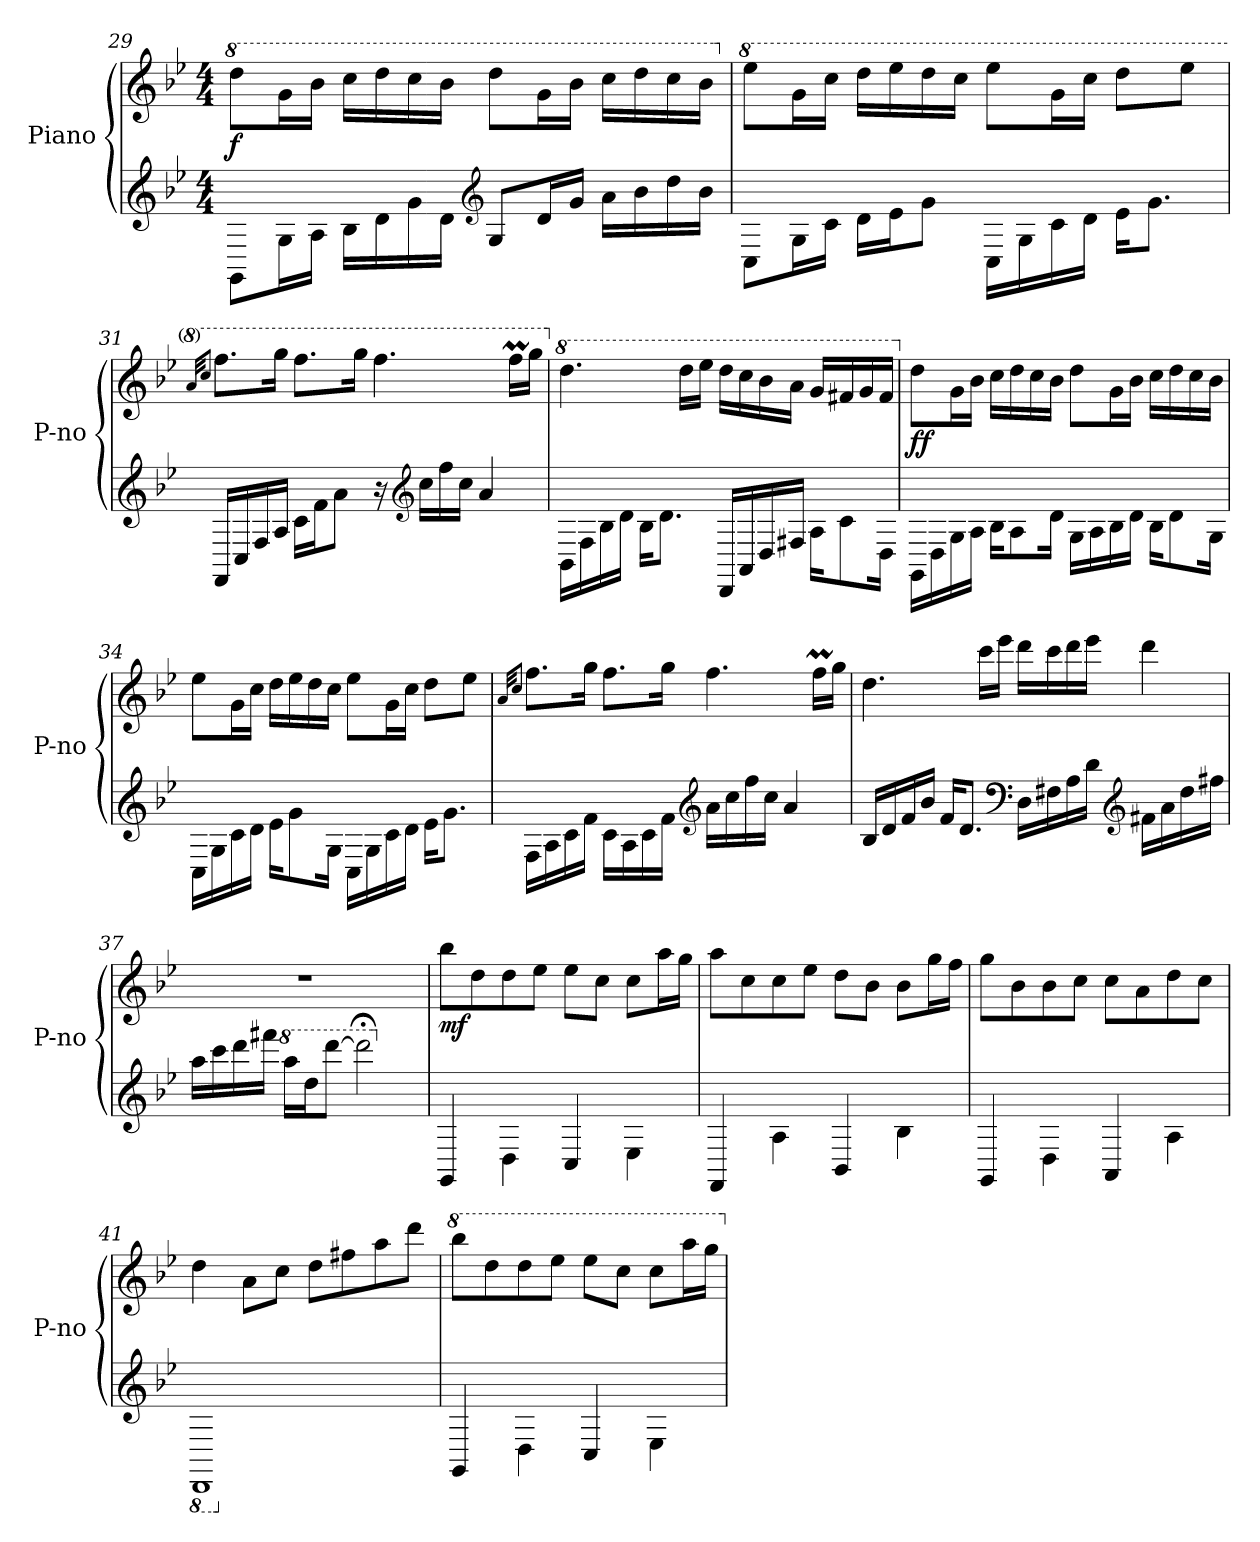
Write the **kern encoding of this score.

**kern	**kern	**dynam
*part1	*part1	*part1
*staff2	*staff1	*staff1/2
*I"Piano	*	*
*I'P-no	*	*
*clefG2	*clefG2	*
*k[b-e-]	*k[b-e-]	*
*M4/4	*M4/4	*
*	*8va	*
=29	=29	=29
!	!	!LO:DY:b
8GG<\L	8ddd\L	f
16G<\L	16gg\L	.
16A<\JJ	16bb-\JJ	.
16B-<\LL	16ccc\LL	.
16d<\	16ddd\	.
16g<\	16ccc\	.
16d<\JJ	16bb-\JJ	.
*clefG2	*	*
8G</L	8ddd\L	.
16d</L	16gg\L	.
16g</JJ	16bb-\JJ	.
16a<\LL	16ccc\LL	.
16b-<\	16ddd\	.
16dd<\	16ccc\	.
16b-<\JJ	16bb-\JJ	.
!!LO:LB:g=z
=30	=30	=30
*	*X8va	*
*	*8va	*
8C<\L	8eee-\L	.
16G<\L	16gg\L	.
16c<\JJ	16ccc\JJ	.
16d<\LL	16ddd\LL	.
16e-<\J	16eee-\	.
8g<\J	16ddd\	.
.	16ccc\JJ	.
16C<\LL	8eee-\L	.
16G<\	.	.
16c<\	16gg\L	.
16d<\JJ	16ccc\JJ	.
16e-<\KL	8ddd\L	.
8.g<\J	.	.
.	8eee-\J	.
=31	=31	=31
.	32qaa/KKL	.
.	8qccc/J	.
16FF</LL	8.fff\L	.
16C</	.	.
16F</	.	.
16A</JJ	16ggg\Jk	.
16c<\LL	8.fff\L	.
16f<\J	.	.
8a<\J	.	.
.	16ggg\Jk	.
16r	4.fff\	.
*clefG2	*	*
16cc<\LL	.	.
16ff<\	.	.
16cc<\JJ	.	.
4a</	.	.
.	16fffM\LL	.
.	16ggg\JJ	.
!!LO:LB:g=z
=32	=32	=32
*	*X8va	*
*	*8va	*
16BB-<\LL	4.ddd\	.
16F<\	.	.
16B-<\	.	.
16d<\JJ	.	.
16B-<\KL	.	.
8.d<\J	.	.
.	16ddd\LL	.
.	16eee-\JJ	.
16DD</LL	16ddd\LL	.
16AA</	16ccc\	.
16D</	16bb-\	.
16F#X</JJ	16aa\JJ	.
16A<\KL	16gg/LL	.
8c<\	16ff#X/	.
.	16gg/	.
16D<\Jk	16ff#/JJ	.
=33	=33	=33
*	*X8va	*
!	!	!LO:DY:b
16GG<\LL	8dd\L	ff
16D<\	.	.
16G<\	16g\L	.
16A<\JJ	16b-\JJ	.
16B-<\KL	16cc\LL	.
8A<\	16dd\	.
.	16cc\	.
16d<\Jk	16b-\JJ	.
16G<\LL	8dd\L	.
16A<\	.	.
16B-<\	16g\L	.
16d<\JJ	16b-\JJ	.
16B-<\KL	16cc\LL	.
8d<\	16dd\	.
.	16cc\	.
16G<\Jk	16b-\JJ	.
!!LO:LB:g=z
=34	=34	=34
16C<\LL	8ee-\L	.
16G<\	.	.
16c<\	16g\L	.
16d<\JJ	16cc\JJ	.
16e-<\KL	16dd\LL	.
8g<\	16ee-\	.
.	16dd\	.
16G<\Jk	16cc\JJ	.
16C<\LL	8ee-\L	.
16G<\	.	.
16c<\	16g\L	.
16d<\JJ	16cc\JJ	.
16e-<\KL	8dd\L	.
8.g<\J	.	.
.	8ee-\J	.
=35	=35	=35
.	32qa/KKL	.
.	8qcc/J	.
16F<\LL	8.ff\L	.
16A<\	.	.
16c<\	.	.
16f<\JJ	16gg\Jk	.
16c<\LL	8.ff\L	.
16A<\	.	.
16c<\	.	.
16f<\JJ	16gg\Jk	.
*clefG2	*	*
16a<\LL	4.ff\	.
16cc<\	.	.
16ff<\	.	.
16cc<\JJ	.	.
4a</	.	.
.	16ffM\LL	.
.	16gg\JJ	.
!!LO:LB:g=z
=36	=36	=36
16B-</LL	4.dd\	.
16d</	.	.
16f</	.	.
16b-</JJ	.	.
16f</KL	.	.
8.d</J	.	.
.	16ccc\LL	.
.	16eee-\JJ	.
*clefF4	*	*
16D<\LL	16ddd\LL	.
16F#X<\	16ccc\	.
16A<\	16ddd\	.
16d<\JJ	16eee-\JJ	.
*clefG2	*	*
16f#X<\LL	4ddd\	.
16a<\	.	.
16dd<\	.	.
16ff#X<\JJ	.	.
=37	=37	=37
16aa<\LL	1r	.
16ccc<\	.	.
16ddd<\	.	.
16fff#X<\JJ	.	.
*8va	*	*
16aaa<\LL	.	.
16ddd<\J	.	.
[8dddd<\J	.	.
2dddd;<\]	.	.
=38	=38	=38
*X8va	*	*
!	!	!LO:DY:b
4GG</	8bb-\L	mf
.	8dd\	.
4D<\	8dd\	.
.	8ee-\J	.
4C</	8ee-\L	.
.	8cc\J	.
4E-<\	8cc\L	.
.	16aa\L	.
.	16gg\JJ	.
!!LO:PB:g=z
=39	=39	=39
4FF</	8aa\L	.
.	8cc\	.
4A<\	8cc\	.
.	8ee-\J	.
4BB-</	8dd\L	.
.	8b-\J	.
4B-<\	8b-\L	.
.	16gg\L	.
.	16ff\JJ	.
=40	=40	=40
4GG</	8gg\L	.
.	8b-\	.
4D<\	8b-\	.
.	8cc\J	.
4AA</	8cc\L	.
.	8a\	.
4A<\	8dd\	.
.	8cc\J	.
=41	=41	=41
*8ba	*	*
1DDD<	4dd\	.
.	8a\L	.
.	8cc\J	.
.	8dd\L	.
.	8ff#X\	.
.	8aa\	.
.	8ddd\J	.
=42	=42	=42
*X8ba	*	*
*	*8va	*
4GG</	8bbb-\L	.
.	8ddd\	.
4D<\	8ddd\	.
.	8eee-\J	.
4C</	8eee-\L	.
.	8ccc\J	.
4E-<\	8ccc\L	.
.	16aaa\L	.
.	16ggg\JJ	.
*	*X8va	*
=	=	=
*-	*-	*-
